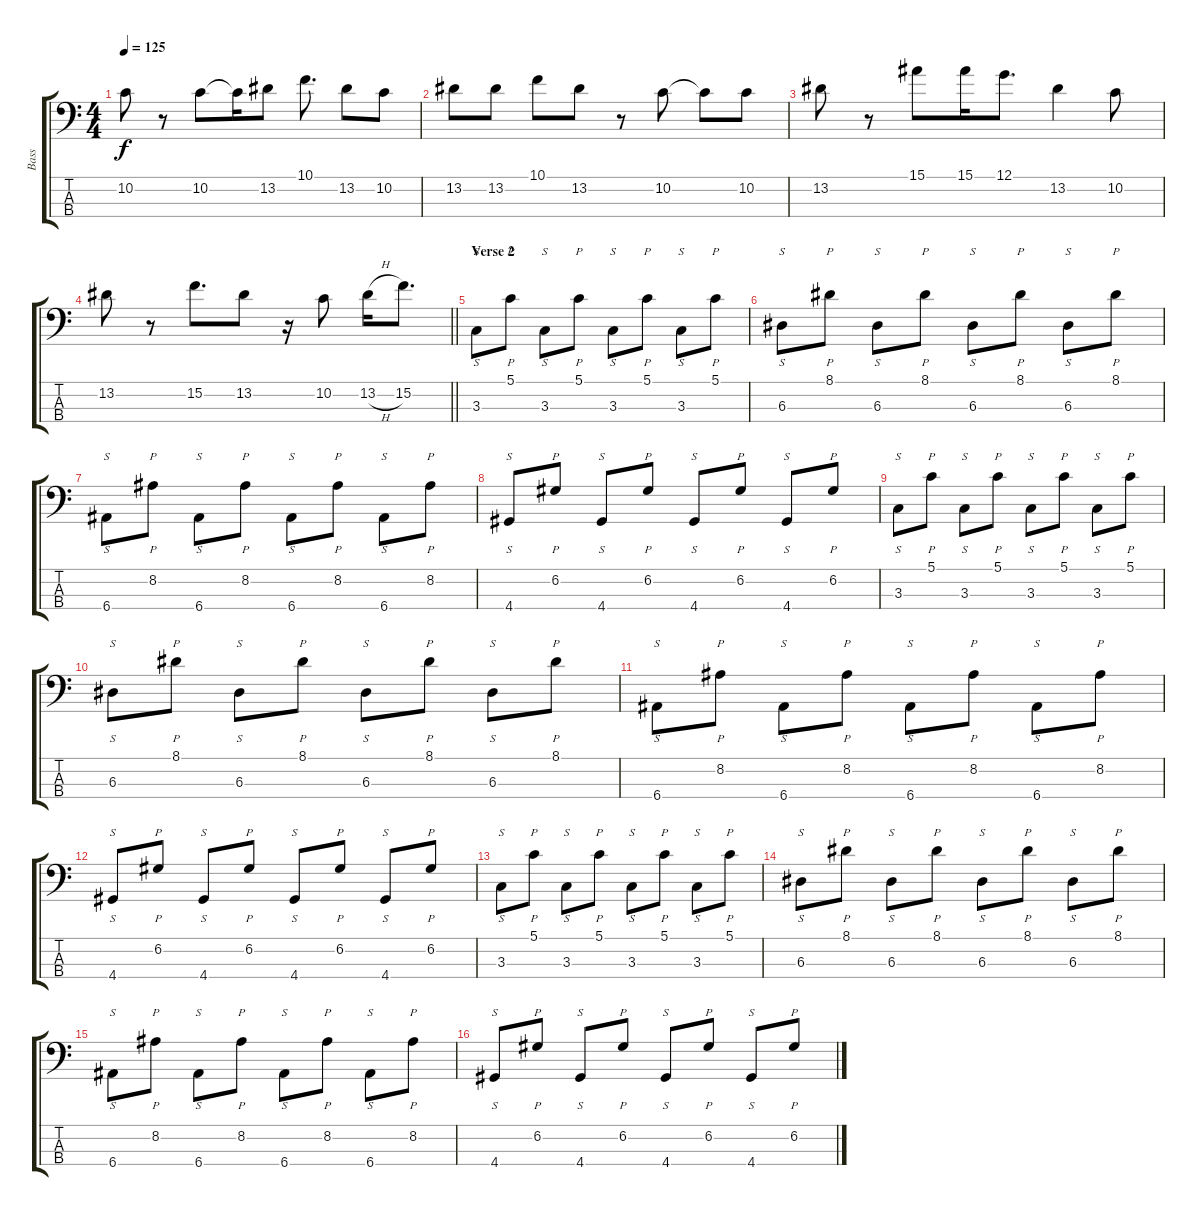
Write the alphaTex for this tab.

\track ("Bass" "Bass") {instrument electricbassfinger}
\staff {score tabs}
\tuning (G2 D2 A1 E1) {hide}
\ts (4 4)
\tempo 125
\clef f4
\ks c
10.2.8{dy f} r.8 10.2.8 10.2{t}.16 13.2.8 10.1.8{d} 13.2.8 10.2.8 |
13.2.8 13.2.8 10.1.8 13.2.8 r.8 10.2.8 10.2{t}.8 10.2.8 |
13.2.8 r.8 15.1.8 15.1.16 12.1.8{d} 13.2.4 10.2.8 |
\barLineRight lightlight
13.2.8 r.8 15.2.8{d} 13.2.8 r.16 10.2.8 13.2{h}.16 15.2.8{d} |
\section ("" "Verse 2")
3.3.8{s} 5.1.8{p} 3.3.8{s} 5.1.8{p} 3.3.8{s} 5.1.8{p} 3.3.8{s} 5.1.8{p} |
6.3.8{s} 8.1.8{p} 6.3.8{s} 8.1.8{p} 6.3.8{s} 8.1.8{p} 6.3.8{s} 8.1.8{p} |
6.4.8{s} 8.2.8{p} 6.4.8{s} 8.2.8{p} 6.4.8{s} 8.2.8{p} 6.4.8{s} 8.2.8{p} |
4.4.8{s} 6.2.8{p} 4.4.8{s} 6.2.8{p} 4.4.8{s} 6.2.8{p} 4.4.8{s} 6.2.8{p} |
3.3.8{s} 5.1.8{p} 3.3.8{s} 5.1.8{p} 3.3.8{s} 5.1.8{p} 3.3.8{s} 5.1.8{p} |
6.3.8{s} 8.1.8{p} 6.3.8{s} 8.1.8{p} 6.3.8{s} 8.1.8{p} 6.3.8{s} 8.1.8{p} |
6.4.8{s} 8.2.8{p} 6.4.8{s} 8.2.8{p} 6.4.8{s} 8.2.8{p} 6.4.8{s} 8.2.8{p} |
4.4.8{s} 6.2.8{p} 4.4.8{s} 6.2.8{p} 4.4.8{s} 6.2.8{p} 4.4.8{s} 6.2.8{p} |
3.3.8{s} 5.1.8{p} 3.3.8{s} 5.1.8{p} 3.3.8{s} 5.1.8{p} 3.3.8{s} 5.1.8{p} |
6.3.8{s} 8.1.8{p} 6.3.8{s} 8.1.8{p} 6.3.8{s} 8.1.8{p} 6.3.8{s} 8.1.8{p} |
6.4.8{s} 8.2.8{p} 6.4.8{s} 8.2.8{p} 6.4.8{s} 8.2.8{p} 6.4.8{s} 8.2.8{p} |
4.4.8{s} 6.2.8{p} 4.4.8{s} 6.2.8{p} 4.4.8{s} 6.2.8{p} 4.4.8{s} 6.2.8{p}
